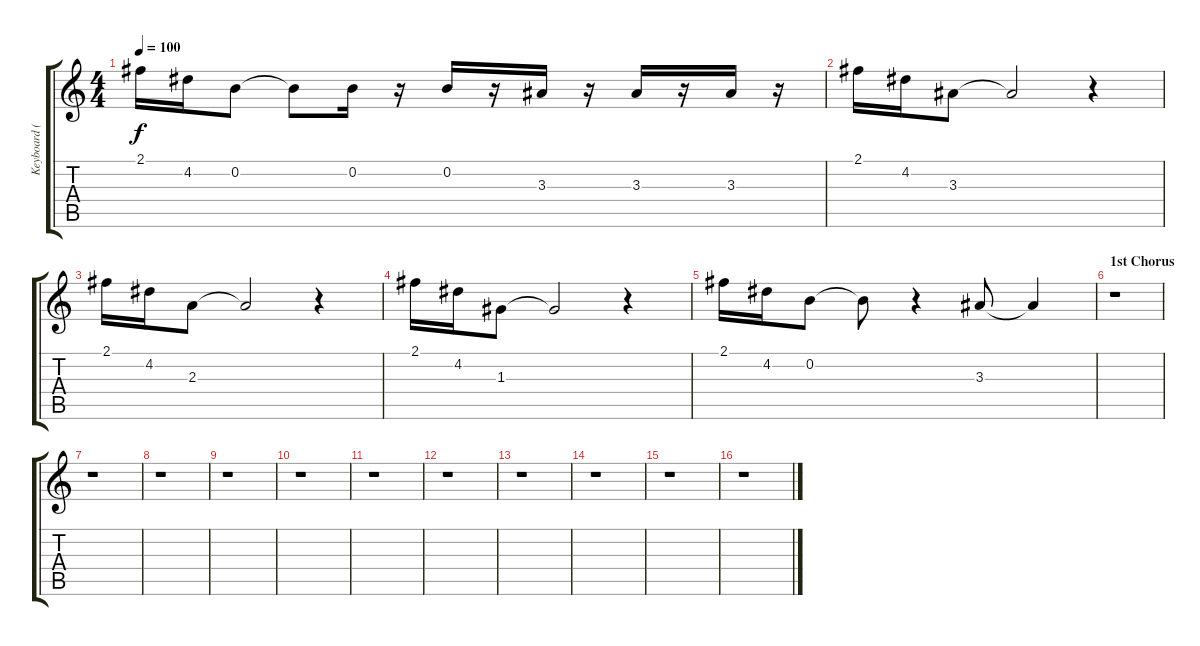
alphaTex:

\track ("Keyboard (or Gtr)" "Keyboard (") {instrument electricguitarjazz}
\staff {score tabs}
\tuning (E4 B3 G3 D3 A2 E2) {hide}
\ts (4 4)
\tempo 100
\clef g2
\ks c
2.1.16{dy f} 4.2.16 0.2.8 0.2{t}.8 0.2.16 r.16 0.2.16 r.16 3.3.16 r.16 3.3.16 r.16 3.3.16 r.16 |
2.1.16 4.2.16 3.3.8 3.3{t}.2 r.4 |
2.1.16 4.2.16 2.3.8 2.3{t}.2 r.4 |
2.1.16 4.2.16 1.3.8 1.3{t}.2 r.4 |
2.1.16 4.2.16 0.2.8 0.2{t}.8 r.4 3.3.8 3.3{t}.4 |
\section ("" "1st Chorus")
r.1 |
r.1 |
r.1 |
r.1 |
r.1 |
r.1 |
r.1 |
r.1 |
r.1 |
r.1 |
r.1
